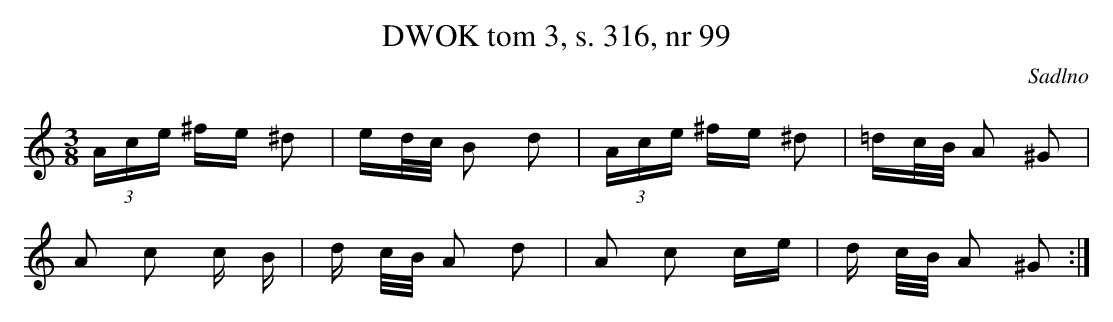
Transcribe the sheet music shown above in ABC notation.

X:1
T: DWOK tom 3, s. 316, nr 99
O: Sadlno
L: 1/16
M: 3/8
K: C
(3Ace ^fe ^d2 | ed/c/ B2 d2 | (3Ace ^fe ^d2 | =dc/B/ A2 ^G2 |
A2 c2 c B | d c/B/ A2 d2 | A2 c2 ce | d c/B/ A2 ^G2 :|
